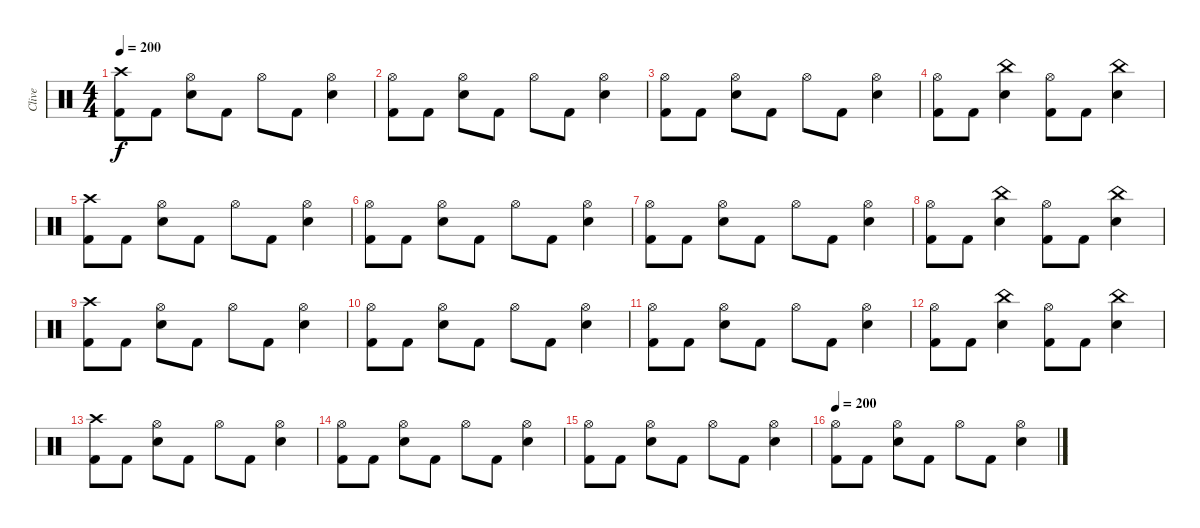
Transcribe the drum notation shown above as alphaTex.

\track ("Clive" "Clive") {instrument percussion}
\staff {score}
\articulation defaults
\ts (4 4)
\tempo 200
\clef neutral
\ks c
("Crash high (hit)" "Kick (hit) 2").8{dy f} "Kick (hit) 2".8 ("Hi-Hat (open)" "Snare (hit) 2").8 "Kick (hit) 2".8 "Hi-Hat (open)".8 "Kick (hit) 2".8 ("Hi-Hat (open)" "Snare (hit) 2").4 |
("Hi-Hat (open)" "Kick (hit) 2").8 "Kick (hit) 2".8 ("Hi-Hat (open)" "Snare (hit) 2").8 "Kick (hit) 2".8 "Hi-Hat (open)".8 "Kick (hit) 2".8 ("Hi-Hat (open)" "Snare (hit) 2").4 |
("Hi-Hat (open)" "Kick (hit) 2").8 "Kick (hit) 2".8 ("Hi-Hat (open)" "Snare (hit) 2").8 "Kick (hit) 2".8 "Hi-Hat (open)".8 "Kick (hit) 2".8 ("Hi-Hat (open)" "Snare (hit) 2").4 |
("Hi-Hat (open)" "Kick (hit) 2").8 "Kick (hit) 2".8 ("China (hit)" "Snare (hit) 2").4 ("Hi-Hat (open)" "Kick (hit) 2").8 "Kick (hit) 2".8 ("China (hit)" "Snare (hit) 2").4 |
("Crash high (hit)" "Kick (hit) 2").8 "Kick (hit) 2".8 ("Hi-Hat (open)" "Snare (hit) 2").8 "Kick (hit) 2".8 "Hi-Hat (open)".8 "Kick (hit) 2".8 ("Hi-Hat (open)" "Snare (hit) 2").4 |
("Hi-Hat (open)" "Kick (hit) 2").8 "Kick (hit) 2".8 ("Hi-Hat (open)" "Snare (hit) 2").8 "Kick (hit) 2".8 "Hi-Hat (open)".8 "Kick (hit) 2".8 ("Hi-Hat (open)" "Snare (hit) 2").4 |
("Hi-Hat (open)" "Kick (hit) 2").8 "Kick (hit) 2".8 ("Hi-Hat (open)" "Snare (hit) 2").8 "Kick (hit) 2".8 "Hi-Hat (open)".8 "Kick (hit) 2".8 ("Hi-Hat (open)" "Snare (hit) 2").4 |
("Hi-Hat (open)" "Kick (hit) 2").8 "Kick (hit) 2".8 ("China (hit)" "Snare (hit) 2").4 ("Hi-Hat (open)" "Kick (hit) 2").8 "Kick (hit) 2".8 ("China (hit)" "Snare (hit) 2").4 |
("Crash high (hit)" "Kick (hit) 2").8 "Kick (hit) 2".8 ("Hi-Hat (open)" "Snare (hit) 2").8 "Kick (hit) 2".8 "Hi-Hat (open)".8 "Kick (hit) 2".8 ("Hi-Hat (open)" "Snare (hit) 2").4 |
("Hi-Hat (open)" "Kick (hit) 2").8 "Kick (hit) 2".8 ("Hi-Hat (open)" "Snare (hit) 2").8 "Kick (hit) 2".8 "Hi-Hat (open)".8 "Kick (hit) 2".8 ("Hi-Hat (open)" "Snare (hit) 2").4 |
("Hi-Hat (open)" "Kick (hit) 2").8 "Kick (hit) 2".8 ("Hi-Hat (open)" "Snare (hit) 2").8 "Kick (hit) 2".8 "Hi-Hat (open)".8 "Kick (hit) 2".8 ("Hi-Hat (open)" "Snare (hit) 2").4 |
("Hi-Hat (open)" "Kick (hit) 2").8 "Kick (hit) 2".8 ("China (hit)" "Snare (hit) 2").4 ("Hi-Hat (open)" "Kick (hit) 2").8 "Kick (hit) 2".8 ("China (hit)" "Snare (hit) 2").4 |
("Crash high (hit)" "Kick (hit) 2").8 "Kick (hit) 2".8 ("Hi-Hat (open)" "Snare (hit) 2").8 "Kick (hit) 2".8 "Hi-Hat (open)".8 "Kick (hit) 2".8 ("Hi-Hat (open)" "Snare (hit) 2").4 |
("Hi-Hat (open)" "Kick (hit) 2").8 "Kick (hit) 2".8 ("Hi-Hat (open)" "Snare (hit) 2").8 "Kick (hit) 2".8 "Hi-Hat (open)".8 "Kick (hit) 2".8 ("Hi-Hat (open)" "Snare (hit) 2").4 |
("Hi-Hat (open)" "Kick (hit) 2").8 "Kick (hit) 2".8 ("Hi-Hat (open)" "Snare (hit) 2").8 "Kick (hit) 2".8 "Hi-Hat (open)".8 "Kick (hit) 2".8 ("Hi-Hat (open)" "Snare (hit) 2").4 |
\tempo 200
("Hi-Hat (open)" "Kick (hit) 2").8 "Kick (hit) 2".8 ("Hi-Hat (open)" "Snare (hit) 2").8 "Kick (hit) 2".8 "Hi-Hat (open)".8 "Kick (hit) 2".8 ("Hi-Hat (open)" "Snare (hit) 2").4
